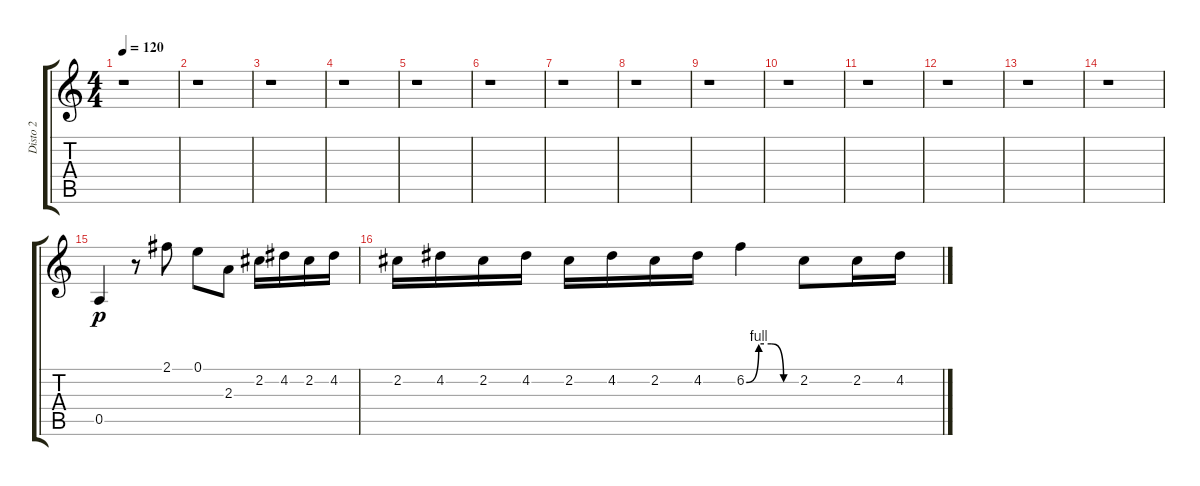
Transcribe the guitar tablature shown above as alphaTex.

\track ("Disto 2" "Disto 2") {instrument distortionguitar}
\staff {score tabs}
\tuning (E4 B3 G3 D3 A2 E2) {hide}
\ts (4 4)
\tempo 120
\clef g2
\ks c
r.1{dy pp} |
r.1 |
r.1 |
r.1 |
r.1 |
r.1 |
r.1 |
r.1 |
r.1 |
r.1 |
r.1 |
r.1 |
r.1 |
r.1 |
0.5.4{dy p} r.8 2.1.8 0.1.8 2.3.8 2.2.16 4.2.16 2.2.16 4.2.16 |
2.2.16 4.2.16 2.2.16 4.2.16 2.2.16 4.2.16 2.2.16 4.2.16 6.2{be (custom 0 0 15 4 30 4 45 0 60 0)}.4 2.2.8 2.2.16 4.2.16
